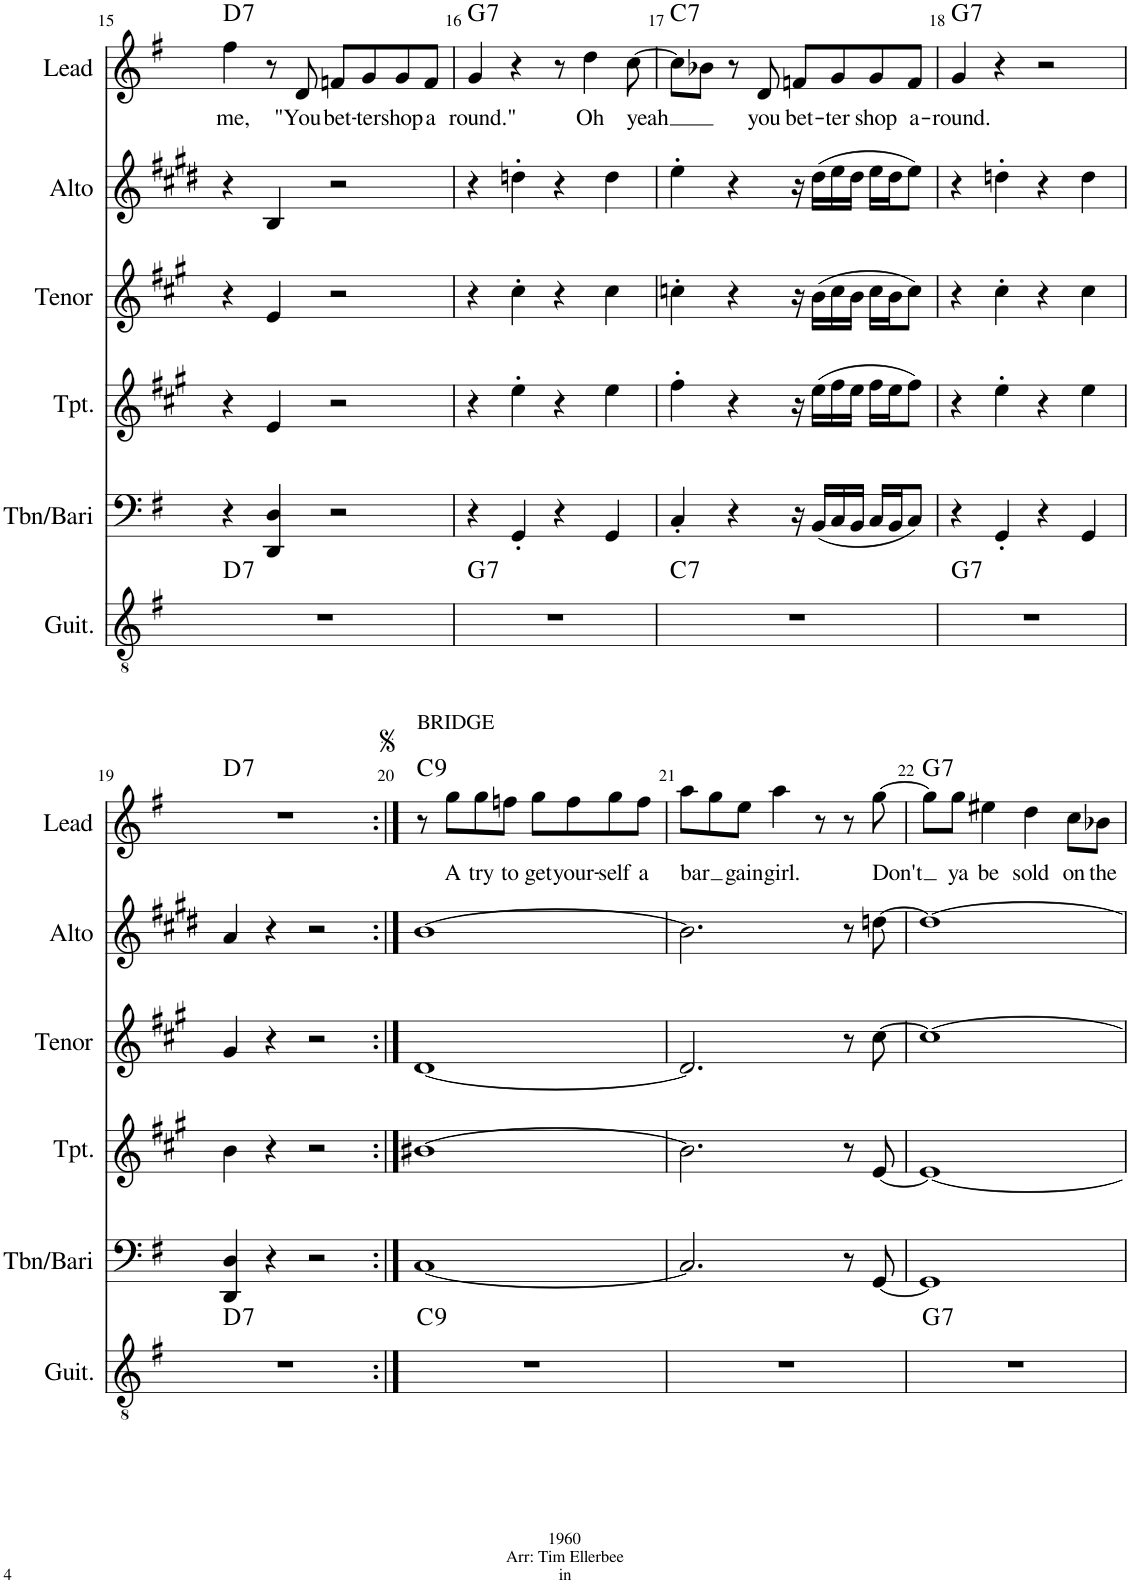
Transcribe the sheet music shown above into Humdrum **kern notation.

**kern	**harte	**kern	**kern	**kern	**kern	**kern	**text	**harte
*part6	*part6	*part5	*part4	*part3	*part2	*part1	*part1	*part1
*staff6	*	*staff5	*staff4	*staff3	*staff2	*staff1	*staff1	*
*I"Guitar	*	*I"Tbn/Bari	*I"Trumpet	*I"Tenor	*I"Alto	*I"Lead	*	*
*I'Guit.	*	*I'Tbn/Bari	*I'Tpt.	*I'Tenor	*I'Alto	*I'Lead	*	*
!!LO:PB:g=z
*clefGv2	*	*clefF4	*clefG2	*clefG2	*clefG2	*clefG2	*	*
*	*	*	*Trd1c2	*Trd8c14	*Trd5c9	*	*	*
*k[f#]	*	*k[f#]	*k[f#c#g#]	*k[f#c#g#]	*k[f#c#g#d#]	*k[f#]	*	*
*M4/4	*	*M4/4	*M4/4	*M4/4	*M4/4	*M4/4	*	*
=15	=15	=15	=15	=15	=15	=15	=15	=15
!	!LO:H:kt=7	!	!	!	!	!	!LO:LY:b	!LO:H:kt=7
1r	D:7	4r	4r	4r	4r	4ff#\	me,	D:7
.	.	4DD/ 4D/	4e/	4e/	4B/	8r	.	.
!	!	!	!	!	!	!	!LO:LY:b	!
.	.	.	.	.	.	8d/	"You	.
!	!	!	!	!	!	!	!LO:LY:b	!
.	.	2r	2r	2r	2r	8fn/L	bet-	.
!	!	!	!	!	!	!	!LO:LY:b	!
.	.	.	.	.	.	8g/	-ter	.
!	!	!	!	!	!	!	!LO:LY:b	!
.	.	.	.	.	.	8g/	shop	.
!	!	!	!	!	!	!	!LO:LY:b	!
.	.	.	.	.	.	8f/J	a	.
=16	=16	=16	=16	=16	=16	=16	=16	=16
!	!LO:H:kt=7	!	!	!	!	!	!LO:LY:b	!LO:H:kt=7
1r	G:7	4r	4r	4r	4r	4g/	round."	G:7
.	.	4GG'/	4ee'\	4cc#'\	4ddn'\	4r	.	.
.	.	4r	4r	4r	4r	8r	.	.
!	!	!	!	!	!	!	!LO:LY:b	!
.	.	.	.	.	.	4dd\	Oh	.
.	.	4GG/	4ee\	4cc#\	4dd\	.	.	.
!	!	!	!	!	!	!	!LO:LY:b	!
.	.	.	.	.	.	[8cc\	yeah	.
=17	=17	=17	=17	=17	=17	=17	=17	=17
!	!LO:H:kt=7	!	!	!	!	!	!	!LO:H:kt=7
1r	C:7	4C'/	4ff#'\	4ccn'\	4ee'\	8cc\L]	.	C:7
.	.	.	.	.	.	8b-X\J	.	.
.	.	4r	4r	4r	4r	8r	.	.
!	!	!	!	!	!	!	!LO:LY:b	!
.	.	.	.	.	.	8d/	you	.
!	!	!	!	!	!	!	!LO:LY:b	!
.	.	16r	16r	16r	16r	8fn/L	bet-	.
.	.	(16BB/LL	(16ee\LL	(16b\LL	(16dd#\LL	.	.	.
!	!	!	!	!	!	!	!LO:LY:b	!
.	.	16C/	16ff#\	16cc\	16ee\	8g/	-ter	.
.	.	16BB/JJ	16ee\JJ	16b\JJ	16dd#\JJ	.	.	.
!	!	!	!	!	!	!	!LO:LY:b	!
.	.	16C/LL	16ff#\LL	16cc\LL	16ee\LL	8g/	shop	.
.	.	16BB/J	16ee\J	16b\J	16dd#\J	.	.	.
!	!	!	!	!	!	!	!LO:LY:b	!
.	.	8C/J)	8ff#\J)	8cc\J)	8ee\J)	8f/J	a-	.
=18	=18	=18	=18	=18	=18	=18	=18	=18
!	!LO:H:kt=7	!	!	!	!	!	!LO:LY:b	!LO:H:kt=7
1r	G:7	4r	4r	4r	4r	4g/	-round.	G:7
.	.	4GG'/	4ee'\	4cc#'\	4ddn'\	4r	.	.
.	.	4r	4r	4r	4r	2r	.	.
.	.	4GG/	4ee\	4cc#\	4dd\	.	.	.
!!LO:LB:g=z
=19	=19	=19	=19	=19	=19	=19	=19	=19
!	!LO:H:kt=7	!	!	!	!	!	!	!LO:H:kt=7
1r	D:7	4DD/ 4D/	4b\	4g#/	4a/	1r	.	D:7
.	.	4r	4r	4r	4r	.	.	.
.	.	2r	2r	2r	2r	.	.	.
=20:|!	=20:|!	=20:|!	=20:|!	=20:|!	=20:|!	=20:|!	=20:|!	=20:|!
!	!LO:H:kt=9	!	!	!	!	!LO:TX:a:t=BRIDGE	!	!LO:H:kt=9
1r	C:9	[1C	[1b#X	[1d	[1b	8r	.	C:9
!	!	!	!	!	!	!	!LO:LY:b	!
.	.	.	.	.	.	8gg\L	A	.
!	!	!	!	!	!	!	!LO:LY:b	!
.	.	.	.	.	.	8gg\	try	.
!	!	!	!	!	!	!	!LO:LY:b	!
.	.	.	.	.	.	8ffn\J	to	.
!	!	!	!	!	!	!	!LO:LY:b	!
.	.	.	.	.	.	8gg\L	get	.
!	!	!	!	!	!	!	!LO:LY:b	!
.	.	.	.	.	.	8ff\	your-	.
!	!	!	!	!	!	!	!LO:LY:b	!
.	.	.	.	.	.	8gg\	-self	.
!	!	!	!	!	!	!	!LO:LY:b	!
.	.	.	.	.	.	8ff\J	a	.
=21	=21	=21	=21	=21	=21	=21	=21	=21
!	!	!	!	!	!	!	!LO:LY:b	!
1r	.	2.C/]	2.b#\]	2.d/]	2.b\]	8aa\L	bar	.
.	.	.	.	.	.	8gg\	.	.
!	!	!	!	!	!	!	!LO:LY:b	!
.	.	.	.	.	.	8ee\J	gain	.
!	!	!	!	!	!	!	!LO:LY:b	!
.	.	.	.	.	.	4aa\	girl.	.
.	.	.	.	.	.	8r	.	.
.	.	8r	8r	8r	8r	8r	.	.
!	!	!	!	!	!	!	!LO:LY:b	!
.	.	[8GG/	[8e/	[8cc#\	[8ddn\	[8gg\	Don't	.
=22	=22	=22	=22	=22	=22	=22	=22	=22
!	!LO:H:kt=7	!	!	!	!	!	!	!LO:H:kt=7
1r	G:7	1GG]	1e_	1cc#_	1dd_	8gg\L]	.	G:7
!	!	!	!	!	!	!	!LO:LY:b	!
.	.	.	.	.	.	8gg\J	ya	.
!	!	!	!	!	!	!	!LO:LY:b	!
.	.	.	.	.	.	4ee#X\	be	.
!	!	!	!	!	!	!	!LO:LY:b	!
.	.	.	.	.	.	4dd\	sold	.
!	!	!	!	!	!	!	!LO:LY:b	!
.	.	.	.	.	.	8cc\L	on	.
!	!	!	!	!	!	!	!LO:LY:b	!
.	.	.	.	.	.	8b-X\J	the	.
=	=	=	=	=	=	=	=	=
*-	*-	*-	*-	*-	*-	*-	*-	*-
